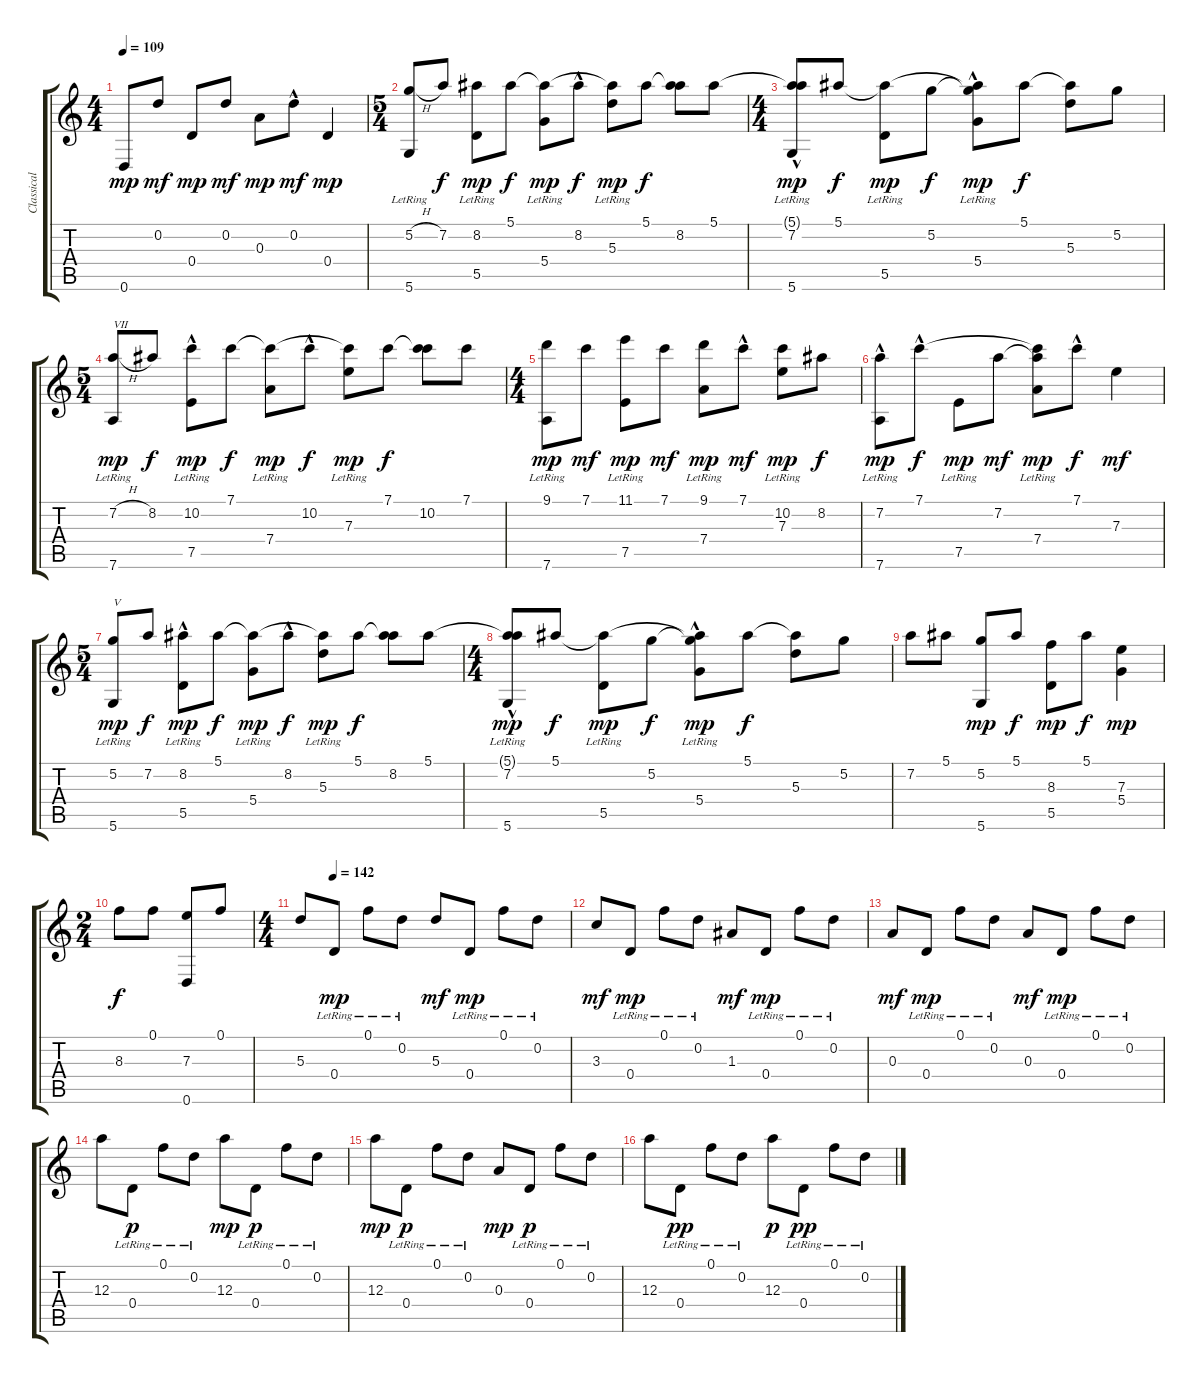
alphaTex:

\track ("Classical guitar" "Classical ") {instrument acousticguitarnylon}
\staff {score tabs}
\tuning (F4 D4 A3 D3 A2 D2) {hide}
\ts (4 4)
\tempo 109
\clef g2
\ks c
0.6.8{dy mp} 0.2.8{dy mf} 0.4.8{dy mp} 0.2.8{dy mf} 0.3.8{dy mp} 0.2{hac}.8{dy mf} 0.4.4{dy mp} |
\ts (5 4)
(5.2{h} 5.6{lr}).8 7.2.8{dy f} (8.2 5.5{lr}).8{dy mp} 5.1.8{dy f} (5.1{t} 5.4{lr}).8{dy mp} 8.2{hac}.8{dy f} (5.1{t} 5.3{lr}).8{dy mp} 5.1.8{dy f} (5.1{t} 8.2).8 5.1.8 |
\ts (4 4)
(5.1{t} 7.2{hac} 5.6{lr}).8{dy mp} 5.1.8{dy f} (5.1{t} 5.5{lr}).8{dy mp} 5.2.8{dy f} (5.1{t} 5.2{hac t} 5.4{lr}).8{dy mp} 5.1.8{dy f} (5.1{t} 5.3).8 5.2.8 |
\ts (5 4)
(7.2{h} 7.6{lr}).8{txt "VII" dy mp} 8.2.8{dy f} (10.2{hac} 7.5{lr}).8{dy mp} 7.1.8{dy f} (7.1{t} 7.4{lr}).8{dy mp} 10.2{hac}.8{dy f} (7.1{t} 7.3{lr}).8{dy mp} 7.1.8{dy f} (7.1{t} 10.2).8 7.1.8 |
\ts (4 4)
(9.1 7.6{lr}).8{dy mp} 7.1.8{dy mf} (11.1 7.5{lr}).8{dy mp} 7.1.8{dy mf} (9.1 7.4{lr}).8{dy mp} 7.1{hac}.8{dy mf} (10.2 7.3{lr}).8{dy mp} 8.2.8{dy f} |
(7.2{hac} 7.6{lr}).8{dy mp} 7.1{hac}.8{dy f} 7.5{lr}.8{dy mp} 7.2.8{dy mf} (7.1{t} 7.2{t} 7.4{lr}).8{dy mp} 7.1{hac}.8{dy f} 7.3.4{dy mf} |
\ts (5 4)
(5.2 5.6{lr}).8{txt "V" dy mp} 7.2.8{dy f} (8.2{hac} 5.5{lr}).8{dy mp} 5.1.8{dy f} (5.1{t} 5.4{lr}).8{dy mp} 8.2{hac}.8{dy f} (5.1{t} 5.3{lr}).8{dy mp} 5.1.8{dy f} (5.1{t} 8.2).8 5.1.8 |
\ts (4 4)
(5.1{t} 7.2{hac} 5.6{lr}).8{dy mp} 5.1.8{dy f} (5.1{t} 5.5{lr}).8{dy mp} 5.2.8{dy f} (5.1{t} 5.2{hac t} 5.4{lr}).8{dy mp} 5.1.8{dy f} (5.1{t} 5.3).8 5.2.8 |
7.2.8 5.1.8 (5.2 5.6).8{dy mp} 5.1.8{dy f} (8.3 5.5).8{dy mp} 5.1.8{dy f} (7.3 5.4).4{dy mp} |
\ts (2 4)
8.3.8{dy f} 0.1.8 (7.3 0.6).8 0.1.8 |
\ts (4 4)
\tempo (142 0.125)
5.3.8 0.4{lr}.8{dy mp} 0.1{lr}.8 0.2{lr}.8 5.3.8{dy mf} 0.4{lr}.8{dy mp} 0.1{lr}.8 0.2{lr}.8 |
3.3.8{dy mf} 0.4{lr}.8{dy mp} 0.1{lr}.8 0.2{lr}.8 1.3.8{dy mf} 0.4{lr}.8{dy mp} 0.1{lr}.8 0.2{lr}.8 |
0.3.8{dy mf} 0.4{lr}.8{dy mp} 0.1{lr}.8 0.2{lr}.8 0.3.8{dy mf} 0.4{lr}.8{dy mp} 0.1{lr}.8 0.2{lr}.8 |
12.3.8 0.4{lr}.8{dy p} 0.1{lr}.8 0.2{lr}.8 12.3.8{dy mp} 0.4{lr}.8{dy p} 0.1{lr}.8 0.2{lr}.8 |
12.3.8{dy mp} 0.4{lr}.8{dy p} 0.1{lr}.8 0.2{lr}.8 0.3.8{dy mp} 0.4{lr}.8{dy p} 0.1{lr}.8 0.2{lr}.8 |
12.3.8 0.4{lr}.8{dy pp} 0.1{lr}.8 0.2{lr}.8 12.3.8{dy p} 0.4{lr}.8{dy pp} 0.1{lr}.8 0.2{lr}.8
